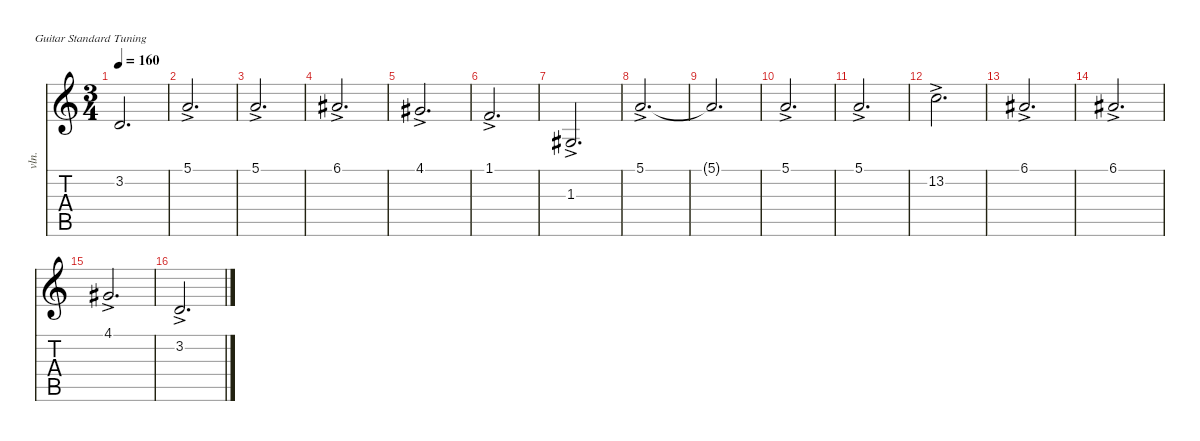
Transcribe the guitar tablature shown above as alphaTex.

\defaultSystemsLayout 4
\hideDynamics
\bracketExtendMode nobrackets
\track ("Piste 2" "vln.") {mute instrument stringensemble1}
\staff {score tabs}
\tuning (E4 B3 G3 D3 A2 E2)
\ts (3 4)
\tempo 160
\clef g2
\ks c
3.2{t}.2{d dy f beam Up} |
5.1{ac}.2{d beam Up} |
5.1{ac}.2{d beam Up} |
6.1{ac acc #}.2{d beam Up} |
4.1{ac acc #}.2{d beam Up} |
1.1{ac}.2{d beam Up} |
1.3{ac acc #}.2{d beam Up} |
5.1{ac}.2{d beam Up} |
5.1{t}.2{d beam Up} |
5.1{ac}.2{d beam Up} |
5.1{ac}.2{d beam Up} |
13.2{ac}.2{d beam Down} |
6.1{ac acc #}.2{d beam Up} |
6.1{ac acc #}.2{d beam Up} |
4.1{ac acc #}.2{d beam Up} |
3.2{ac}.2{d beam Up}
